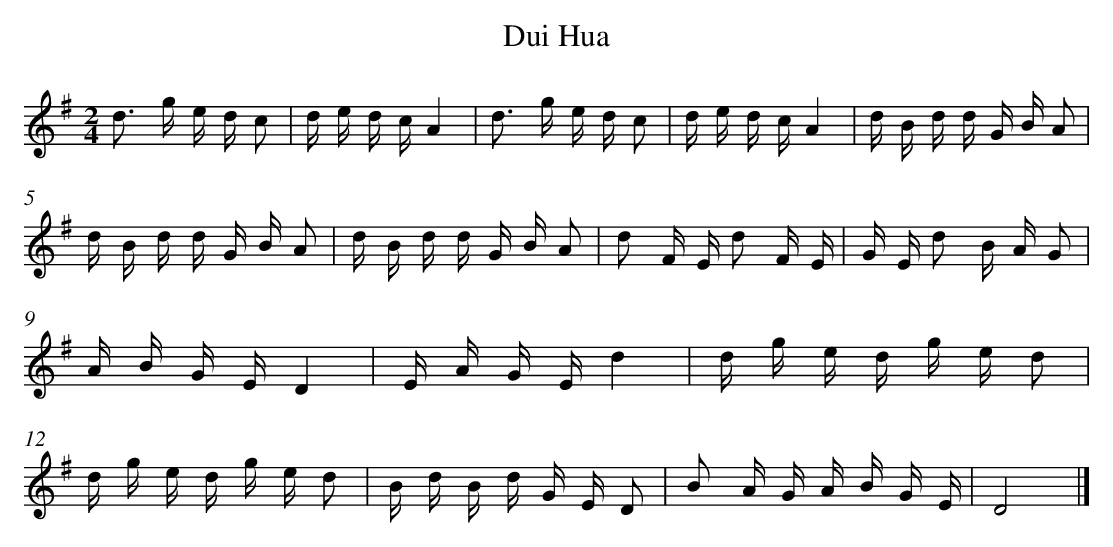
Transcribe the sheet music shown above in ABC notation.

X:1
T: Dui Hua
L: 1/16
M: 2/4
K: G
d2> g2 e d c2 [I:setbarnb 1]|
d e d cA4 |
d2> g2 e d c2 |
d e d cA4 |
d B d d G B A2 |
d B d d G B A2 |
d B d d G B A2 |
d2 F E d2 F E |
G E d2 B A G2 |
A B G ED4 |
E A G Ed4 |
d g e d g e d2 |
d g e d g e d2 |
B d B d G E D2 |
B2 A G A B G E |
D8 |]
